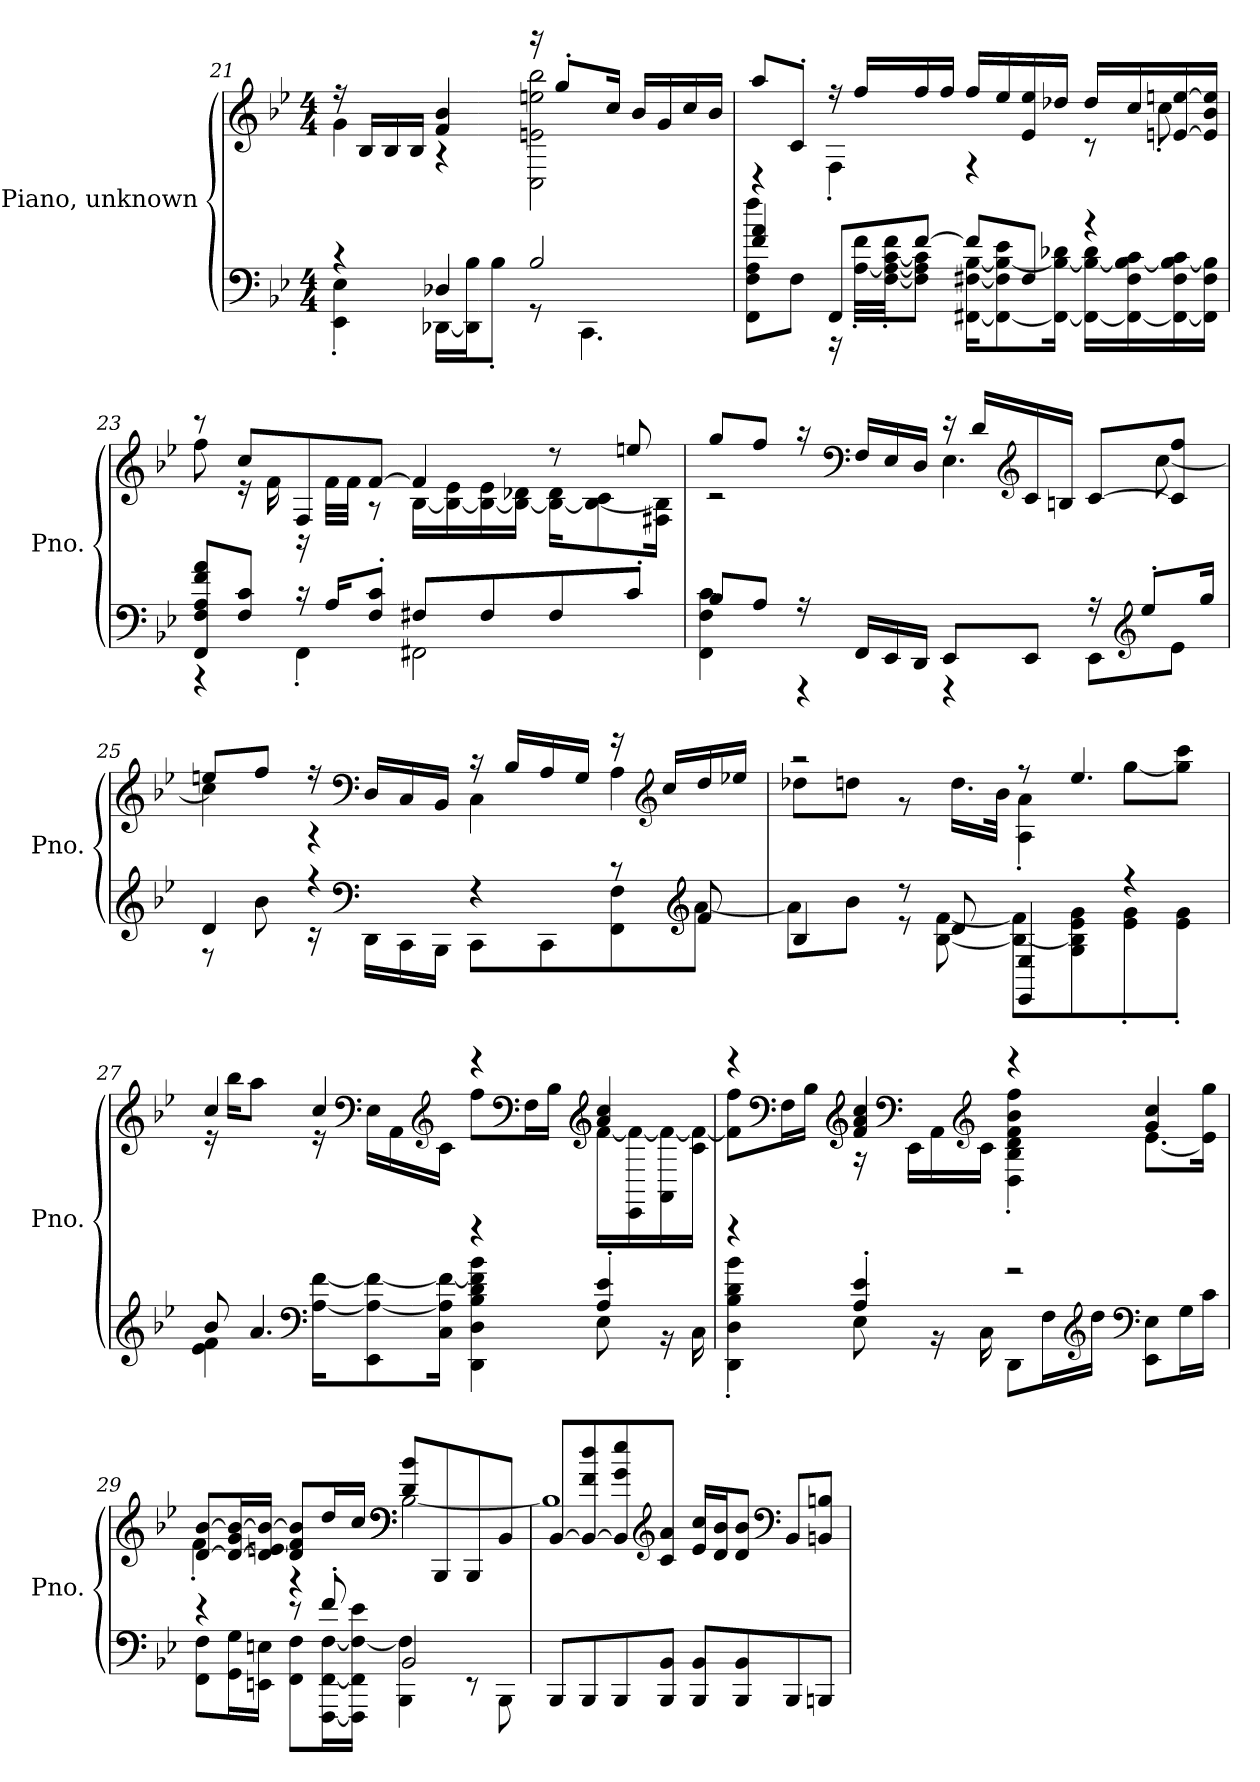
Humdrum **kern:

**kern	**kern
*part1	*part1
*staff2	*staff1
*I"Piano, unknown	*
*I'Pno.	*
!!LO:LB:g=z
*clefF4	*clefG2
*k[b-e-]	*k[b-e-]
*M4/4	*M4/4
=21	=21
*^	*^
4r	4EE-\' 4E-\'	16r	4g\
.	.	16B-/LL	.
.	.	16B-/	.
.	.	16B-/JJ	.
4D-X/	[16DD-X\LL	4f/ 4b-/	4r
.	16DD-\] 16B-\J	.	.
.	8B-'\J	.	.
2B-/	8r	16r	2C\ 2en\ 2een\ 2bb-\
.	.	8gg'/L	.
.	4.CC\	.	.
.	.	16cc/Jk	.
.	.	16b-/LL	.
.	.	16g/	.
.	.	16cc/	.
.	.	16b-/JJ	.
=22	=22	=22	=22
4f/ 4a/	8FF\ 8F\ 8A\ 8ff\L	8aa/L	4r
.	8F\J	8c'/J	.
8FF/L	16r	16r	4F'\
.	[32A\' 32f\'LLL	16ff/LL	.
.	[32F\' 32A\_' [32c\' 32f\'JJ	.	.
[8f/J	8F\] 8A\] 8c\]J	16ff/	.
.	.	16ff/JJ	.
8f/L]	[16FF#X\ [16F#X\ [16B-\KL	16ff/LL	4r
.	8FF#\_ 8F#\] 8B-\_ 8e-\	16ee-/	.
8F#/J	.	16e-/ 16ee-/	.
.	16FF#\_ 16B-\_ 16d-X\Jk	16dd-X/JJ	.
4r	16FF#\_ 16B-\_ 16d-\LL	16dd-/LL	8r
.	16FF#\_ 16F#\ 16B-\_ 16c\	16cc/	.
.	16FF#\_ 16F#\ 16B-\_ 16c\	[16en/ [16een/	8cc'\
.	16FF#\] 16F#\ 16B-\]JJ	16e/] 16b-/ 16ee/]JJ	.
!!LO:LB:g=z	!!
=23	=23	=23	=23
8FF/ 8F/ 8A/ 8f/ 8a/L	4r	8r	8ff\
8F/ 8c/J	.	8cc/L	16r
.	.	.	16f\
16r	4FF'\	8F/	16r
16A/KL	.	.	32f\LLL
.	.	.	32f\JJJ
8F/' 8c/'J	.	[8f/J	8r
8F#X/L	2FF#X\	4f/]	[16B-\LL
.	.	.	16B-\_ 16e-\
8F#/	.	.	16B-\_ 16e-\
.	.	.	16B-\_ 16d-X\JJ
8F#/	.	8r	16B-\_ 16d-\KL
.	.	.	8B-\_ 8c\
8c'/J	.	8een/	.
.	.	.	16F#X\ 16B-\]Jk
=24	=24	=24	=24
8B-/L	4FF\ 4F\ 4c\	8gg/L	2r
8A/J	.	8ff/J	.
16r	4r	16r	.
*	*	*clefF4	*
16FF/LL	.	16F/LL	.
16EE-/	.	16E-/	.
16DD/JJ	.	16D/JJ	.
8EE-/L	4r	16r	4.E-\
.	.	16d/LL	.
*	*	*clefG2	*
8EE-/J	.	16c/	.
.	.	16Bn/JJ	.
16r	8EE-\L	[8c/L	.
*clefG2	*	*	*
8ee-'/L	.	.	.
.	8e-\J	8c/] 8ff/J	[8cc\
16gg/Jk	.	.	.
!!LO:LB:g=z	!!
=25	=25	=25	=25
4d/	8r	8een/L	4cc\]
.	8b-\	8ff/J	.
4r	16r	16r	4r
*clefF4	*	*clefF4	*
.	16DD\LL	16D/LL	.
.	16CC\	16C/	.
.	16BBB-\JJ	16BB-/JJ	.
4r	8CC\L	16r	4C\
.	.	16B-/LL	.
.	8CC\	16A/	.
.	.	16G/JJ	.
8r	8FF\ 8F\	16r	4A\
*	*	*clefG2	*
.	.	16cc/LL	.
*clefG2	*	*	*
8f/	[8a\J	16dd/	.
.	.	16ee-X/JJ	.
=26	=26	=26	=26
4B-/	8a\L]	2r	8dd-X\L
.	8b-\J	.	8ddn\J
8r	8r	.	8r
8d/	[8B-\ [8f\	.	16.dd\LL
.	.	.	32b-\JJk
4EE-/ 4E-/	8B-\_ 8f\]L	8r	4A\' 4a\'
.	8G\ 8B-\] 8e-\ 8g\	4.ee-/	.
4r	8e-\' 8g\'	.	[8gg\L
.	8e-\' 8g\'J	.	8gg\] 8ccc\J
!!LO:PB:g=z	!!
=27	=27	=27	=27
8b-/	4e-\ 4f\	4cc/	16r
.	.	.	16bb-\KL
4.a/	.	.	8aa\J
*clefF4	*	*	*
.	[16A\ [16f\KL	4cc/	16r
*	*	*clefF4	*
.	8EE-\ 8A\_ 8f\_	.	16E-\LL
.	.	.	16AA\
*	*	*clefG2	*
.	16C\ 16A\] 16f\_Jk	.	16c\JJ
4r	4DD\ 4D\ 4B-\ 4d\ 4f\] 4b-\	4r	8ff\L
*	*	*clefF4	*
.	.	.	16F\L
.	.	.	16B-\JJ
*	*	*clefG2	*
4A/' 4e-/'	8E-\	4a/ 4cc/	[16f\LL
.	.	.	16EE-\ 16f\_
.	16r	.	16AA\ 16f\_
.	16C\	.	16c\ 16f\_JJ
!!LO:LB:g=z	!!
=28	=28	=28	=28
4r	4DD\' 4D\' 4B-\' 4d\' 4b-\'	4r	8f\] 8ff\L
*	*	*clefF4	*
.	.	.	16F\L
.	.	.	16B-\JJ
*	*	*clefG2	*
4A/' 4e-/'	8E-\	4f/ 4a/ 4cc/	16r
*	*	*clefF4	*
.	.	.	16EE-\LL
.	16r	.	16AA\
*	*	*clefG2	*
.	16C\	.	16c\JJ
2r	8DD\L	4r	4D\' 4B-\' 4d\' 4f\' 4b-\' 4ff\'
.	16F\L	.	.
*clefG2	*	*	*
.	16dd\JJ	.	.
*clefF4	*	*	*
.	8EE-\ 8E-\L	4g/ 4cc/	[8.e-\L
.	16G\L	.	.
.	16c\JJ	.	16e-\] 16gg\Jk
=29	=29	=29	=29
4r	8FF\ 8F\L	[8d/ [8b-/L	4f'\
.	16GG\ 16G\L	16d/_ 16g/ 16b-/_L	.
.	16EEn\ 16En\JJ	16d/_ 16en/ 16b-/_JJ	.
8r	8FF\ 8F\L	8d/] 8f/ 8b-/]L	4r
8f'/	[16FFF\ [16FF\ [16F\L	16dd/L	.
.	16FFF\] 16FF\] 16F\_ 16e-\JJ	16cc/JJ	.
*	*	*clefF4	*
2BB-/	4BBB-\ 4F\]	8d/ 8b-/L	[2B-\
.	.	8BBB-/	.
.	8r	8BBB-/	.
.	8BBB-\	8BB-/J	.
*v	*v	*	*
!!LO:LB:g=z	!!
=30	=30	=30
8BBB-/L	[8BB-/L	1B-]
8BBB-/	8BB-/_ 8f/ 8dd/	.
8BBB-/	8BB-/] 8g/ 8ee-/	.
*	*clefG2	*
8BBB-/ 8BB-/J	8c/ 8a/J	.
8BBB-/ 8BB-/L	16e-/ 16cc/LL	.
.	16d/ 16b-/J	.
8BBB-/ 8BB-/	8d/ 8b-/J	.
*	*clefF4	*
8BBB-/	8BB-/L	.
8BBBn/J	8BBn/ 8Bn/J	.
*	*v	*v
=	=
*-	*-
